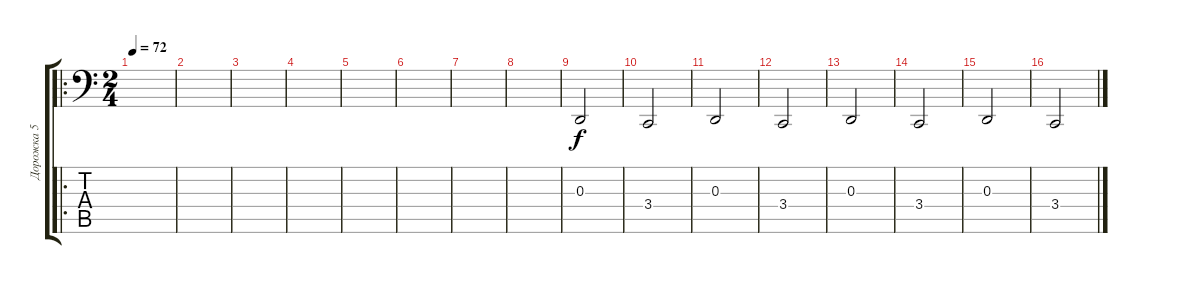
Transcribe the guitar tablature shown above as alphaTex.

\track ("Дорожка 5" "Дорожка 5") {instrument electricgrandpiano}
\staff {score tabs}
\tuning (C3 G2 D2 A1 E1 B0) {hide}
\ro
\ts (2 4)
\tempo 72
\clef f4
\ks c
|
|
|
|
|
|
|
|
0.3.2{volume 13 instrument electricgrandpiano} |
3.4.2{volume 13 instrument electricgrandpiano} |
0.3.2 |
3.4.2 |
0.3.2{volume 12 instrument electricgrandpiano} |
3.4.2 |
0.3.2 |
3.4.2
